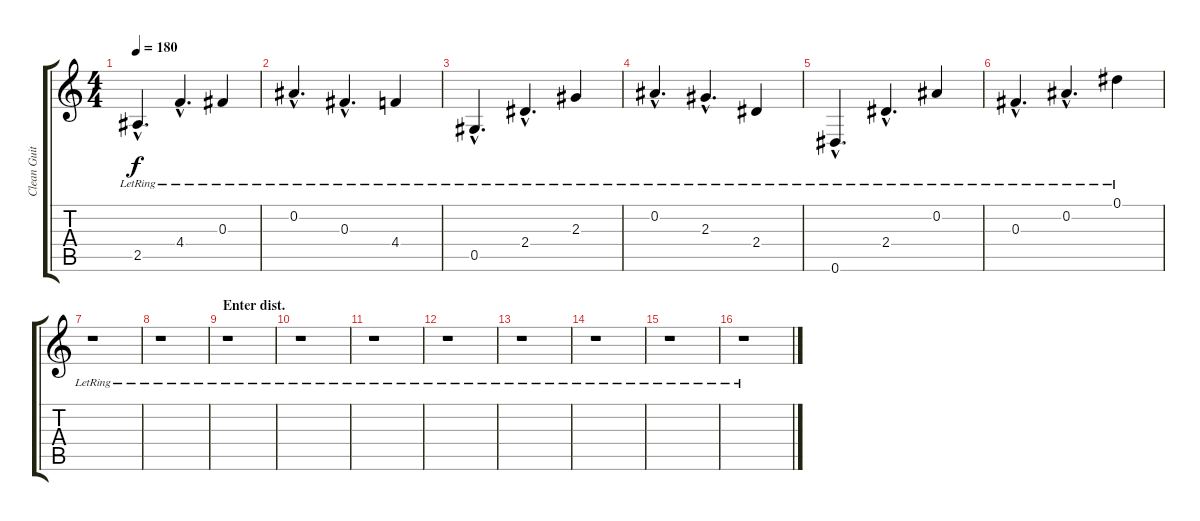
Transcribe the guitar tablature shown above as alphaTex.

\track ("Clean Guitar" "Clean Guit") {instrument electricguitarclean}
\staff {score tabs}
\tuning (Eb4 Bb3 Gb3 Db3 Ab2 Eb2) {hide}
\ts (4 4)
\tempo 180
\clef g2
\ks c
2.5{hac lr}.4{d dy f} 4.4{hac lr}.4{d} 0.3{lr}.4 |
0.2{hac lr}.4{d} 0.3{hac lr}.4{d} 4.4{lr}.4 |
0.5{hac lr}.4{d} 2.4{hac lr}.4{d} 2.3{lr}.4 |
0.2{hac lr}.4{d} 2.3{hac lr}.4{d} 2.4{lr}.4 |
0.6{hac lr}.4{d} 2.4{hac lr}.4{d} 0.2{lr}.4 |
0.3{hac lr}.4{d} 0.2{hac lr}.4{d} 0.1{lr}.4 |
r.1 |
r.1 |
\section ("" "Enter dist.")
r.1 |
r.1 |
r.1 |
r.1 |
r.1 |
r.1 |
r.1 |
r.1
